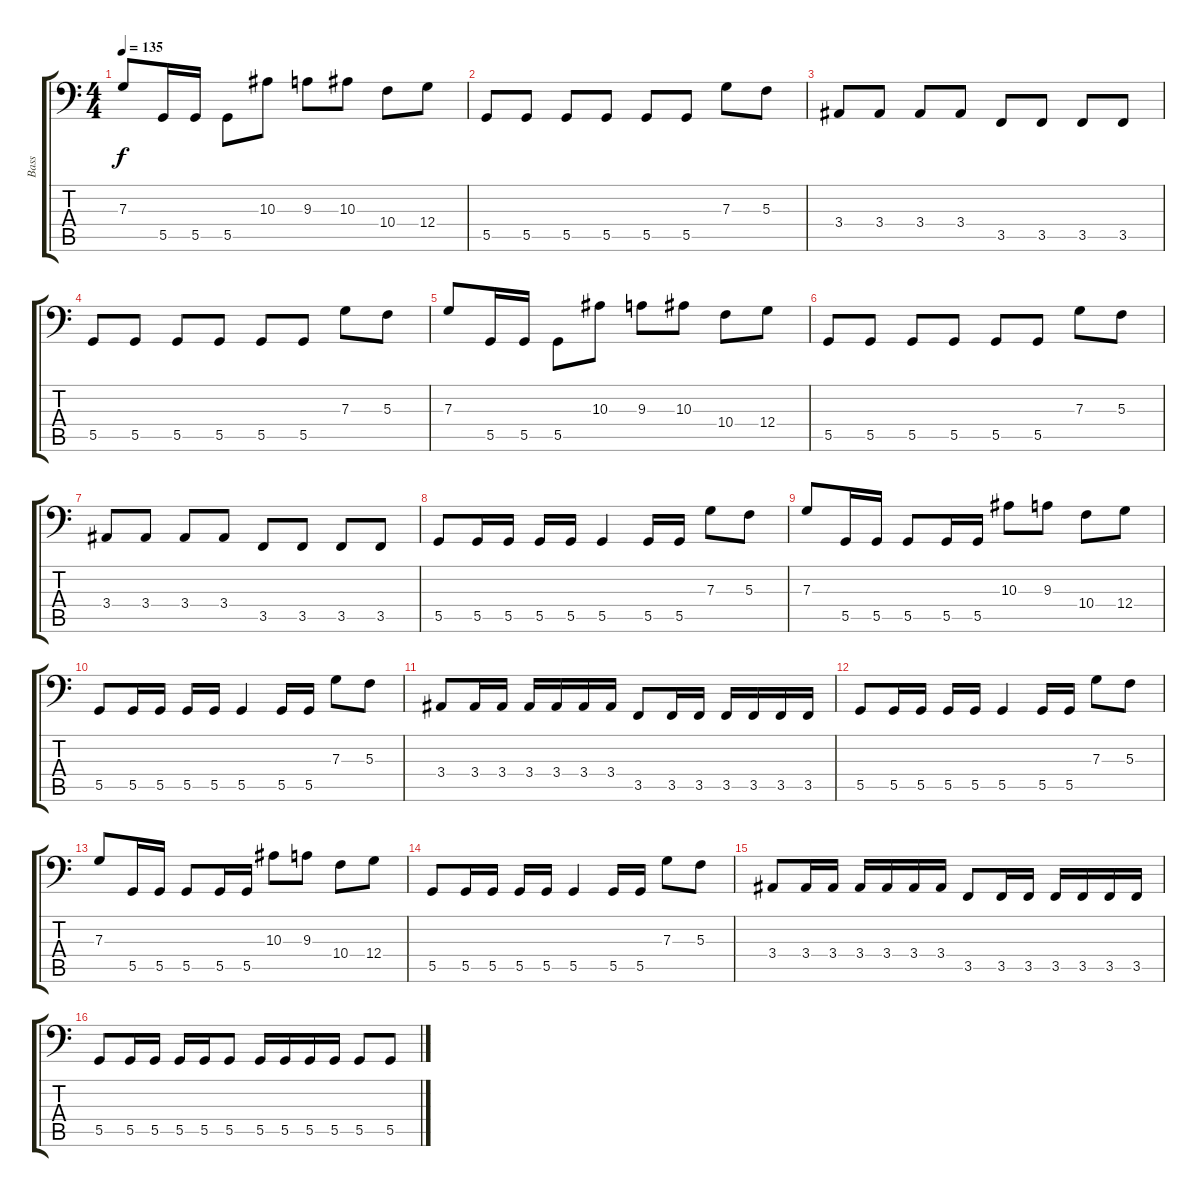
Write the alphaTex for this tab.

\track ("Bass" "Bass") {instrument electricbasspick}
\staff {score tabs}
\tuning (Bb2 F2 C2 G1 D1 A0) {hide}
\ts (4 4)
\tempo 135
\clef f4
\ks c
7.3.8{dy f} 5.5.16 5.5.16 5.5.8 10.3.8 9.3.8 10.3.8 10.4.8 12.4.8 |
5.5.8 5.5.8 5.5.8 5.5.8 5.5.8 5.5.8 7.3.8 5.3.8 |
3.4.8 3.4.8 3.4.8 3.4.8 3.5.8 3.5.8 3.5.8 3.5.8 |
5.5.8 5.5.8 5.5.8 5.5.8 5.5.8 5.5.8 7.3.8 5.3.8 |
7.3.8 5.5.16 5.5.16 5.5.8 10.3.8 9.3.8 10.3.8 10.4.8 12.4.8 |
5.5.8 5.5.8 5.5.8 5.5.8 5.5.8 5.5.8 7.3.8 5.3.8 |
3.4.8 3.4.8 3.4.8 3.4.8 3.5.8 3.5.8 3.5.8 3.5.8 |
5.5.8 5.5.16 5.5.16 5.5.16 5.5.16 5.5.4 5.5.16 5.5.16 7.3.8 5.3.8 |
7.3.8 5.5.16 5.5.16 5.5.8 5.5.16 5.5.16 10.3.8 9.3.8 10.4.8 12.4.8 |
5.5.8 5.5.16 5.5.16 5.5.16 5.5.16 5.5.4 5.5.16 5.5.16 7.3.8 5.3.8 |
3.4.8 3.4.16 3.4.16 3.4.16 3.4.16 3.4.16 3.4.16 3.5.8 3.5.16 3.5.16 3.5.16 3.5.16 3.5.16 3.5.16 |
5.5.8 5.5.16 5.5.16 5.5.16 5.5.16 5.5.4 5.5.16 5.5.16 7.3.8 5.3.8 |
7.3.8 5.5.16 5.5.16 5.5.8 5.5.16 5.5.16 10.3.8 9.3.8 10.4.8 12.4.8 |
5.5.8 5.5.16 5.5.16 5.5.16 5.5.16 5.5.4 5.5.16 5.5.16 7.3.8 5.3.8 |
3.4.8 3.4.16 3.4.16 3.4.16 3.4.16 3.4.16 3.4.16 3.5.8 3.5.16 3.5.16 3.5.16 3.5.16 3.5.16 3.5.16 |
5.5.8 5.5.16 5.5.16 5.5.16 5.5.16 5.5.8 5.5.16 5.5.16 5.5.16 5.5.16 5.5.8 5.5.8
